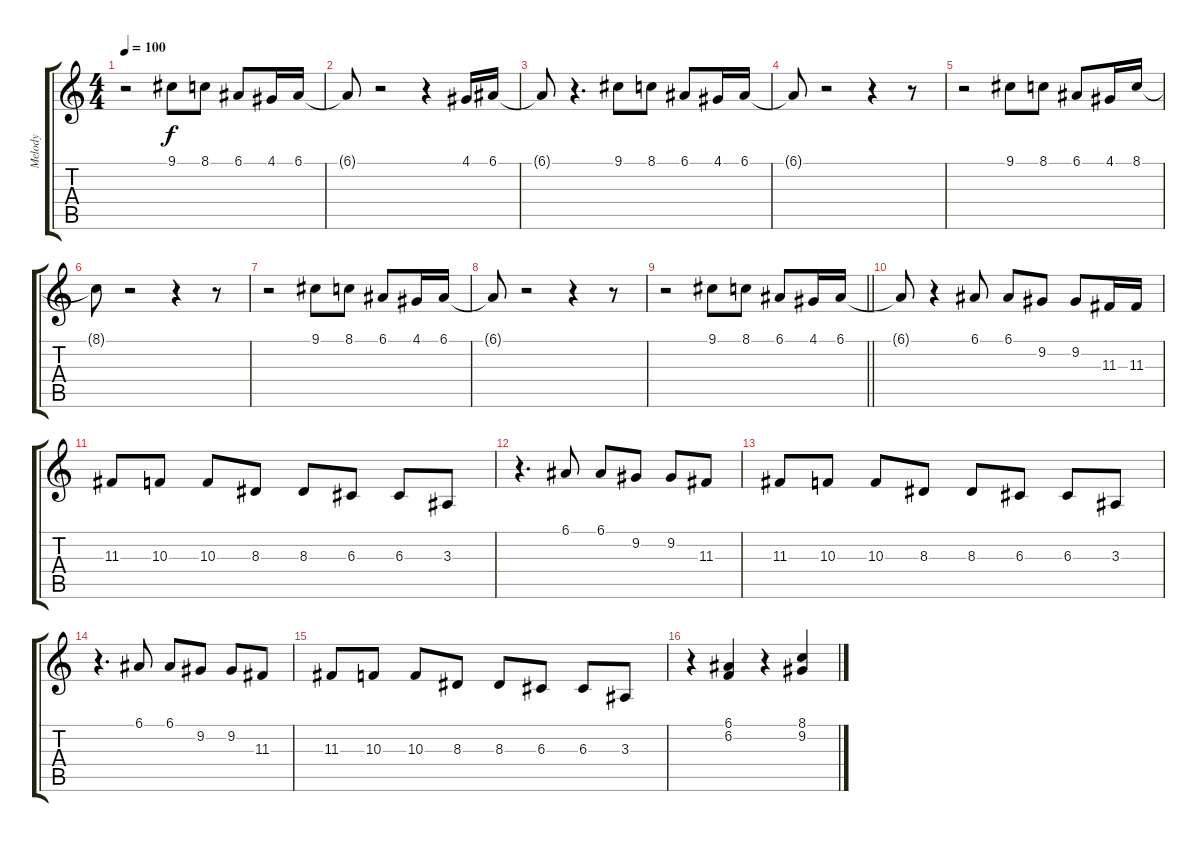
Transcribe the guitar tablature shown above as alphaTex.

\track ("Melody" "Melody") {instrument flute}
\staff {score tabs}
\tuning (E4 B3 G3 D3 A2 E2) {hide}
\ts (4 4)
\tempo 100
\clef g2
\ks c
r.2{dy f} 9.1.8 8.1.8 6.1.8 4.1.16 6.1.16 |
6.1{t}.8 r.2 r.4 4.1.16 6.1.16 |
6.1{t}.8 r.4{d} 9.1.8 8.1.8 6.1.8 4.1.16 6.1.16 |
6.1{t}.8 r.2 r.4 r.8 |
r.2 9.1.8 8.1.8 6.1.8 4.1.16 8.1.16 |
8.1{t}.8 r.2 r.4 r.8 |
r.2 9.1.8 8.1.8 6.1.8 4.1.16 6.1.16 |
6.1{t}.8 r.2 r.4 r.8 |
\barLineRight lightlight
r.2 9.1.8 8.1.8 6.1.8 4.1.16 6.1.16 |
\section ("" "")
6.1{t}.8 r.4 6.1.8 6.1.8 9.2.8 9.2.8 11.3.16 11.3.16 |
11.3.8 10.3.8 10.3.8 8.3.8 8.3.8 6.3.8 6.3.8 3.3.8 |
r.4{d} 6.1.8 6.1.8 9.2.8 9.2.8 11.3.8 |
11.3.8 10.3.8 10.3.8 8.3.8 8.3.8 6.3.8 6.3.8 3.3.8 |
r.4{d} 6.1.8 6.1.8 9.2.8 9.2.8 11.3.8 |
11.3.8 10.3.8 10.3.8 8.3.8 8.3.8 6.3.8 6.3.8 3.3.8 |
r.4 (6.1 6.2).4 r.4 (8.1 9.2).4
